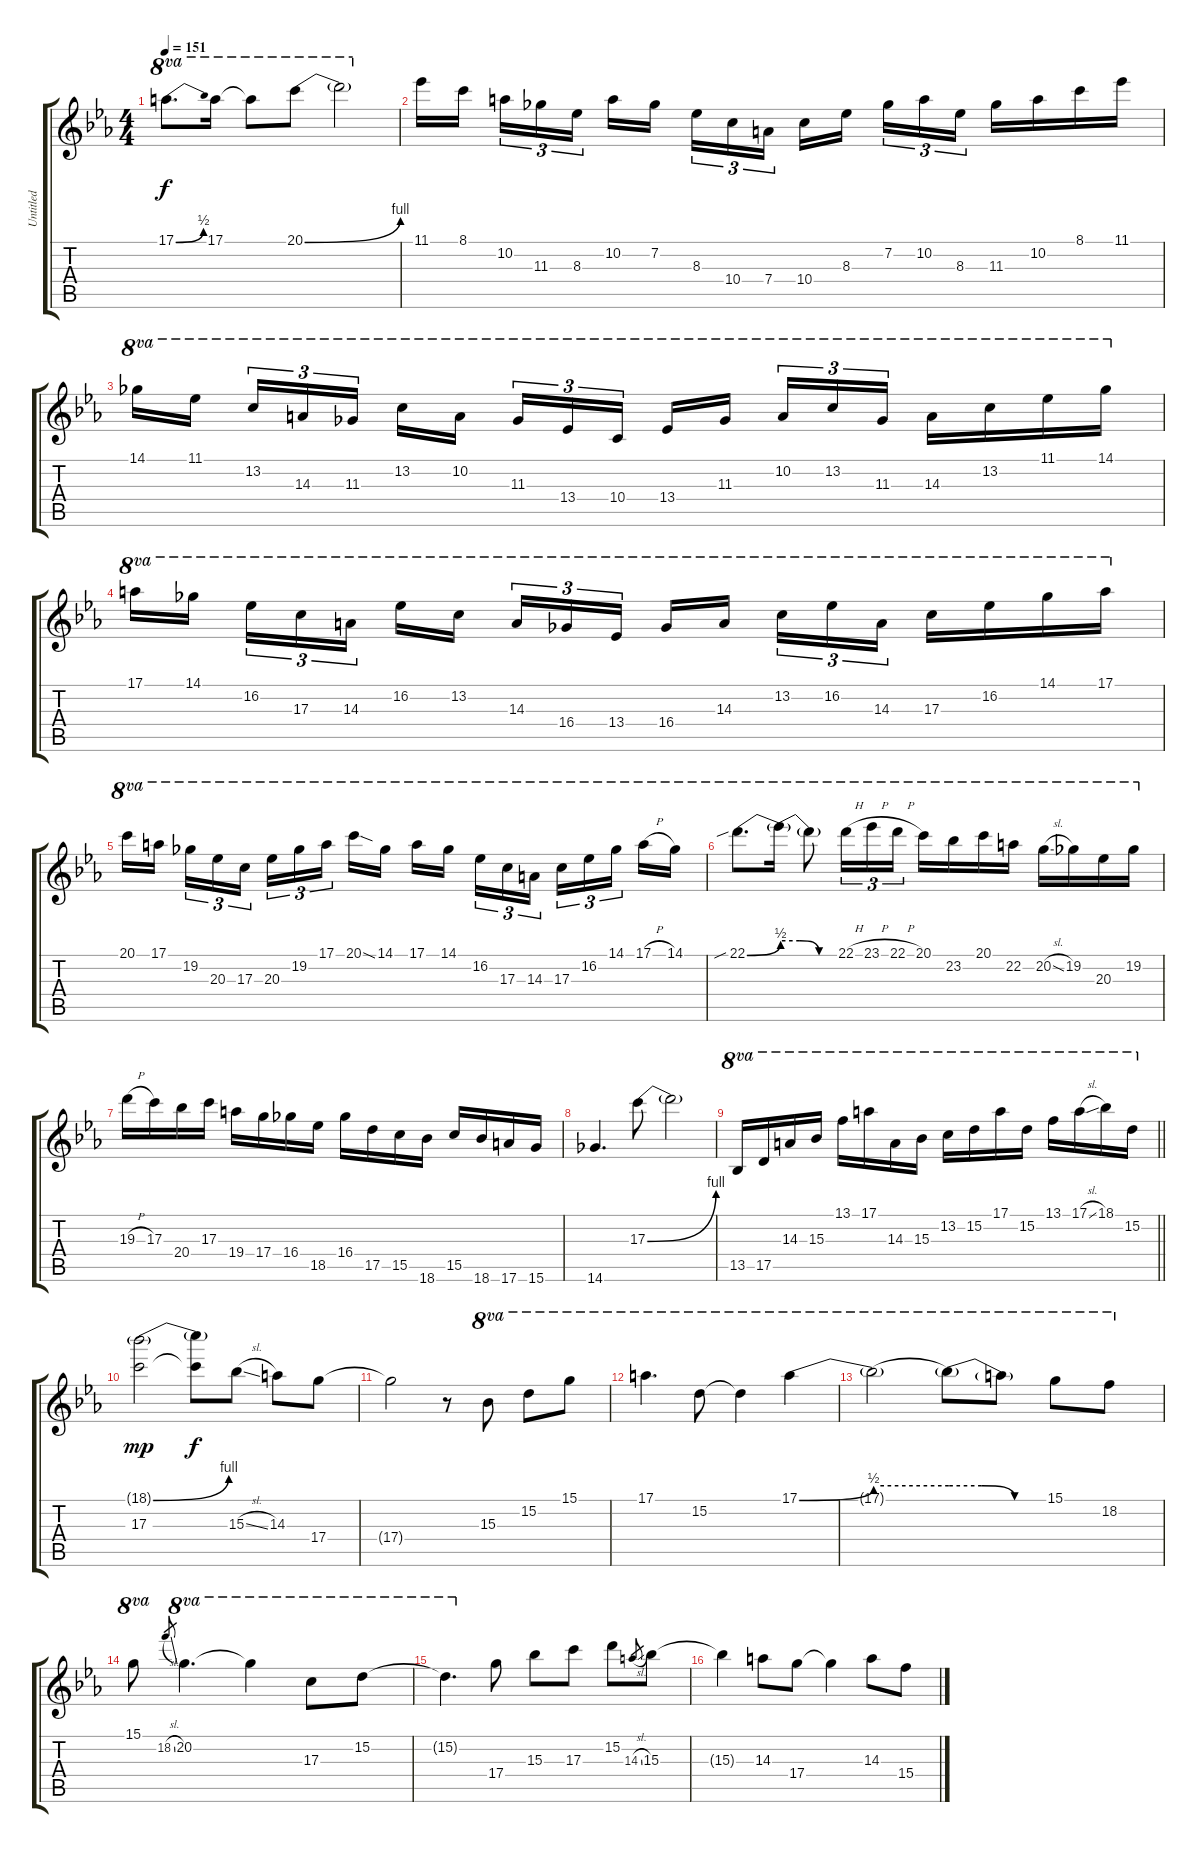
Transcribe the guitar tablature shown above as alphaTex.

\track ("Untitled" "Untitled") {instrument overdrivenguitar}
\staff {score tabs}
\tuning (E4 B3 G3 D3 A2 E2) {hide}
\ts (4 4)
\tempo 151
\clef g2
\ks eb
17.1{be (bend 0 0 60 2)}.8{d ot 8va dy f} 17.1.16{ot 8va} 17.1{t}.8{ot 8va} 20.1{be (bend 0 0 60 4)}.8{ot 8va} 20.1{t}.2{ot 8va} |
11.1.16 8.1.16{beam splitsecondary} 10.2.16{tu (3 2)} 11.3.16{tu (3 2)} 8.3.16{tu (3 2)} 10.2.16 7.2.16{beam splitsecondary} 8.3.16{tu (3 2)} 10.4.16{tu (3 2)} 7.4.16{tu (3 2)} 10.4.16 8.3.16{beam splitsecondary} 7.2.16{tu (3 2)} 10.2.16{tu (3 2)} 8.3.16{tu (3 2)} 11.3.16 10.2.16 8.1.16 11.1.16 |
14.1.16{ot 8va} 11.1.16{ot 8va beam splitsecondary} 13.2.16{tu (3 2) ot 8va} 14.3.16{tu (3 2) ot 8va} 11.3.16{tu (3 2) ot 8va} 13.2.16{ot 8va} 10.2.16{ot 8va beam splitsecondary} 11.3.16{tu (3 2) ot 8va} 13.4.16{tu (3 2) ot 8va} 10.4.16{tu (3 2) ot 8va} 13.4.16{ot 8va} 11.3.16{ot 8va beam splitsecondary} 10.2.16{tu (3 2) ot 8va} 13.2.16{tu (3 2) ot 8va} 11.3.16{tu (3 2) ot 8va} 14.3.16{ot 8va} 13.2.16{ot 8va} 11.1.16{ot 8va} 14.1.16{ot 8va} |
17.1.16{ot 8va} 14.1.16{ot 8va beam splitsecondary} 16.2.16{tu (3 2) ot 8va} 17.3.16{tu (3 2) ot 8va} 14.3.16{tu (3 2) ot 8va} 16.2.16{ot 8va} 13.2.16{ot 8va beam splitsecondary} 14.3.16{tu (3 2) ot 8va} 16.4.16{tu (3 2) ot 8va} 13.4.16{tu (3 2) ot 8va} 16.4.16{ot 8va} 14.3.16{ot 8va beam splitsecondary} 13.2.16{tu (3 2) ot 8va} 16.2.16{tu (3 2) ot 8va} 14.3.16{tu (3 2) ot 8va} 17.3.16{ot 8va} 16.2.16{ot 8va} 14.1.16{ot 8va} 17.1.16{ot 8va} |
20.1.16{ot 8va} 17.1.16{ot 8va beam splitsecondary} 19.2.16{tu (3 2) ot 8va} 20.3.16{tu (3 2) ot 8va} 17.3.16{tu (3 2) ot 8va} 20.3.16{tu (3 2) ot 8va} 19.2.16{tu (3 2) ot 8va} 17.1.16{tu (3 2) ot 8va beam splitsecondary} 20.1{sod}.16{ot 8va} 14.1.16{ot 8va} 17.1.16{ot 8va} 14.1.16{ot 8va beam splitsecondary} 16.2.16{tu (3 2) ot 8va} 17.3.16{tu (3 2) ot 8va} 14.3.16{tu (3 2) ot 8va} 17.3.16{tu (3 2) ot 8va} 16.2.16{tu (3 2) ot 8va} 14.1.16{tu (3 2) ot 8va beam splitsecondary} 17.1{h}.16{ot 8va} 14.1.16{ot 8va} |
22.1{be (bend 0 0 60 2) sib}.8{d ot 8va} 22.1{be (custom 0 2 20 2 40 0 60 0) t}.16{ot 8va} 22.1{t}.8{ot 8va} 22.1{h}.16{tu (3 2) ot 8va} 23.1{h}.16{tu (3 2) ot 8va} 22.1{h}.16{tu (3 2) ot 8va} 20.1.16{ot 8va} 23.2.16{ot 8va} 20.1.16{ot 8va} 22.2.16{ot 8va} 20.2{sl}.16{ot 8va} 19.2.16{ot 8va} 20.3.16{ot 8va} 19.2.16{ot 8va} |
19.3{h}.16 17.3.16 20.4.16 17.3.16 19.4.16 17.4.16 16.4.16 18.5.16 16.4.16 17.5.16 15.5.16 18.6.16 15.5.16 18.6.16 17.6.16 15.6.16 |
14.6.4{d} 17.3{be (bend 0 0 60 4)}.8 17.3{t}.2 |
\barLineRight lightlight
13.5.16{ot 8va} 17.5.16{ot 8va} 14.3.16{ot 8va} 15.3.16{ot 8va} 13.1.16{ot 8va} 17.1.16{ot 8va} 14.3.16{ot 8va} 15.3.16{ot 8va} 13.2.16{ot 8va} 15.2.16{ot 8va} 17.1.16{ot 8va} 15.2.16{ot 8va} 13.1.16{ot 8va} 17.1{sl}.16{ot 8va} 18.1.16{ot 8va} 15.2.16{ot 8va} |
(18.1{be (bend 0 0 60 4) g} 17.3).2{dy mp} (18.1{t} 17.3{t}).8{dy f} 15.3{sl}.8 14.3.8 17.4.8 |
17.4{t}.2 r.8 15.3.8{ot 8va} 15.2.8{ot 8va} 15.1.8{ot 8va} |
17.1.4{d ot 8va} 15.2.8{ot 8va} 15.2{t}.4{ot 8va} 17.1{be (bend 0 0 60 2)}.4{ot 8va} |
17.1{be (hold 0 2 60 2) t}.2{ot 8va} 17.1{be (custom 0 2 20 2 40 0 60 0) t}.8{ot 8va} 17.1{t}.8{ot 8va} 15.1.8{ot 8va} 18.2.8{ot 8va} |
15.1.8{ot 8va} 18.2{sl}.8{gr} 20.2.4{d ot 8va} 20.2{t}.4{ot 8va} 17.3.8{ot 8va} 15.2.8{ot 8va} |
15.2{t}.4{d ot 8va} 17.4.8 15.3.8 17.3.8 15.2.8 14.3{sl}.8{gr} 15.3.8 |
15.3{t}.4 14.3.8 17.4.8 17.4{t}.4 14.3.8 15.4.8
